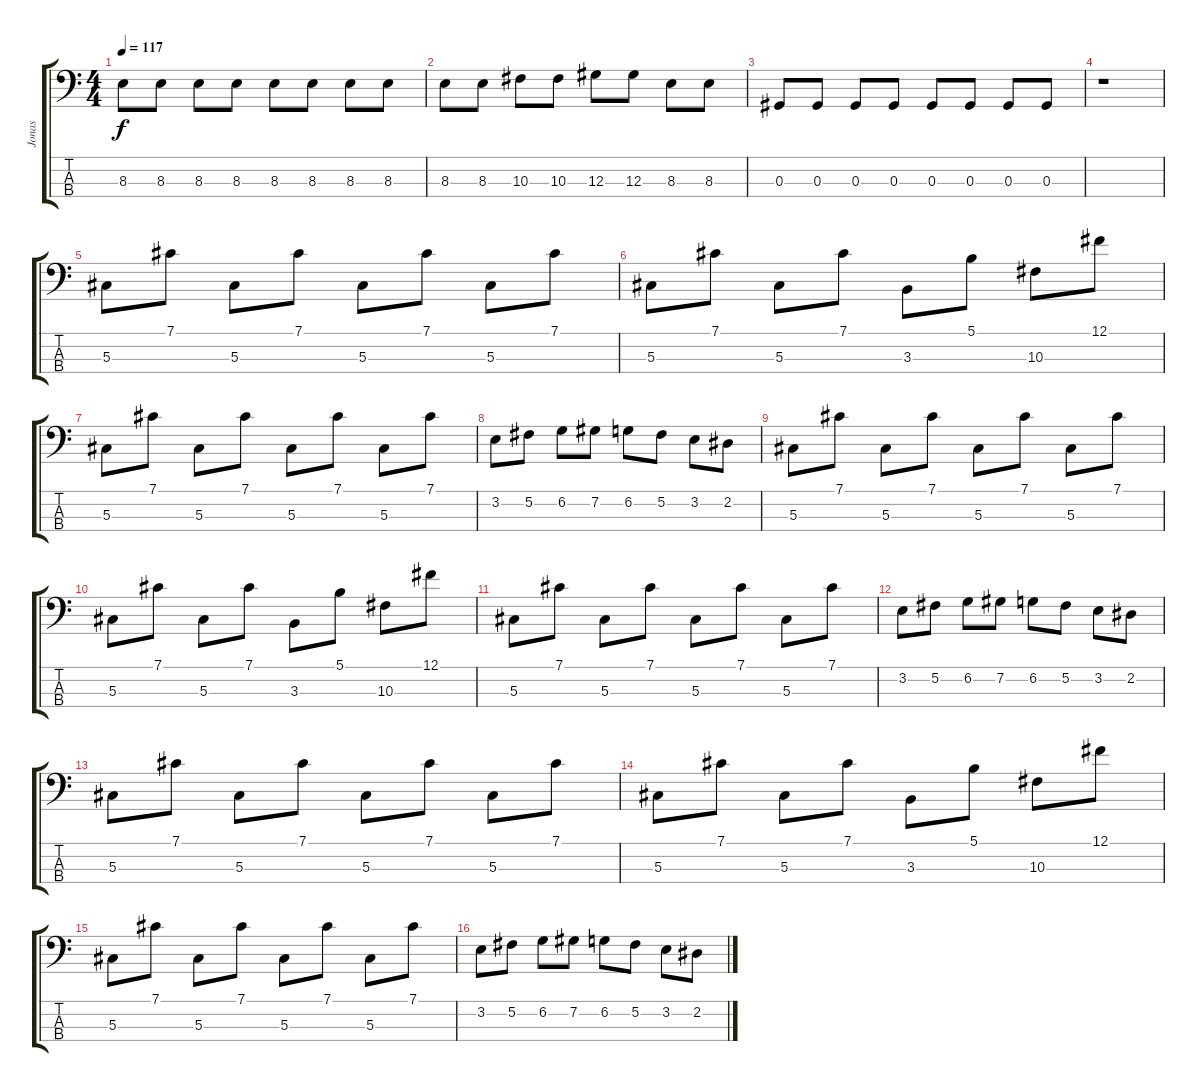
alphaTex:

\track ("Jonas" "Jonas") {instrument electricbassfinger}
\staff {score tabs}
\tuning (Gb2 Db2 Ab1 Eb1) {hide}
\ts (4 4)
\tempo 117
\clef f4
\ks c
8.3.8{dy f} 8.3.8 8.3.8 8.3.8 8.3.8 8.3.8 8.3.8 8.3.8 |
8.3.8 8.3.8 10.3.8 10.3.8 12.3.8 12.3.8 8.3.8 8.3.8 |
0.3.8 0.3.8 0.3.8 0.3.8 0.3.8 0.3.8 0.3.8 0.3.8 |
r.1 |
5.3.8 7.1.8 5.3.8 7.1.8 5.3.8 7.1.8 5.3.8 7.1.8 |
5.3.8 7.1.8 5.3.8 7.1.8 3.3.8 5.1.8 10.3.8 12.1.8 |
5.3.8 7.1.8 5.3.8 7.1.8 5.3.8 7.1.8 5.3.8 7.1.8 |
3.2.8 5.2.8 6.2.8 7.2.8 6.2.8 5.2.8 3.2.8 2.2.8 |
5.3.8 7.1.8 5.3.8 7.1.8 5.3.8 7.1.8 5.3.8 7.1.8 |
5.3.8 7.1.8 5.3.8 7.1.8 3.3.8 5.1.8 10.3.8 12.1.8 |
5.3.8 7.1.8 5.3.8 7.1.8 5.3.8 7.1.8 5.3.8 7.1.8 |
3.2.8 5.2.8 6.2.8 7.2.8 6.2.8 5.2.8 3.2.8 2.2.8 |
5.3.8 7.1.8 5.3.8 7.1.8 5.3.8 7.1.8 5.3.8 7.1.8 |
5.3.8 7.1.8 5.3.8 7.1.8 3.3.8 5.1.8 10.3.8 12.1.8 |
5.3.8 7.1.8 5.3.8 7.1.8 5.3.8 7.1.8 5.3.8 7.1.8 |
3.2.8 5.2.8 6.2.8 7.2.8 6.2.8 5.2.8 3.2.8 2.2.8
